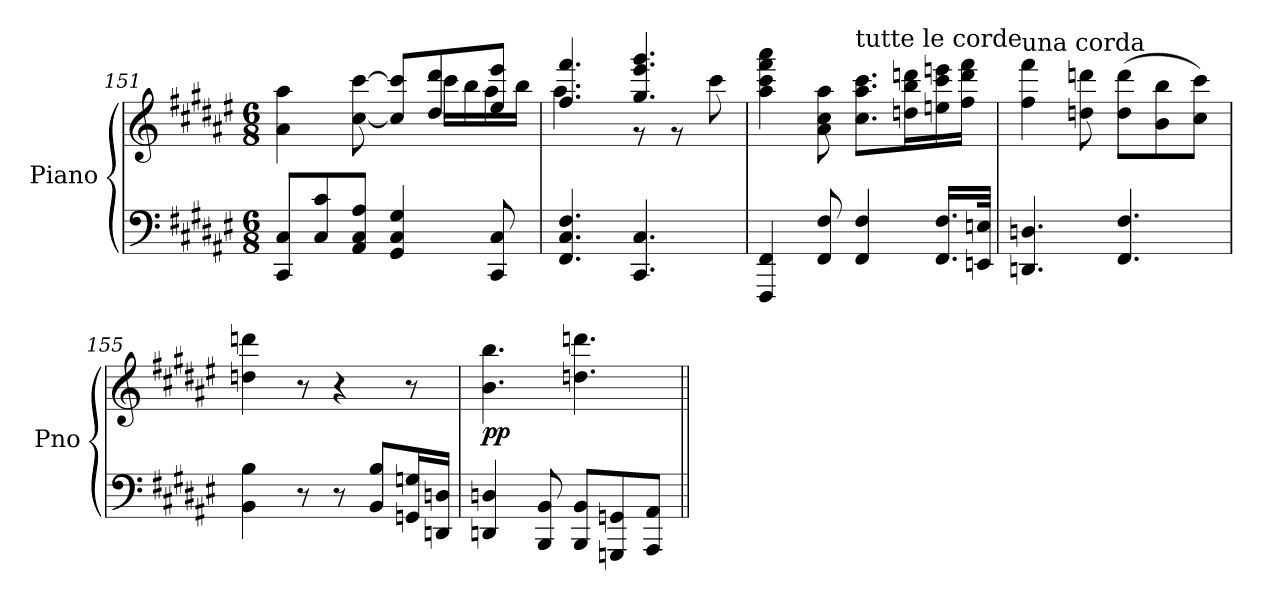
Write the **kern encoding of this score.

**kern	**kern	**dynam
*part1	*part1	*part1
*staff2	*staff1	*staff1/2
*I"Piano	*	*
*I'Pno	*	*
*clefF4	*clefG2	*
*k[f#c#g#d#a#e#]	*k[f#c#g#d#a#e#]	*
*F#:	*F#:	*
*M6/8	*M6/8	*
=151	=151	=151
*	*^	*
8CC#/ 8C#/L	4a#\ 4aa#\	2ryy	.
8C#/ 8c#/	.	.	.
8AA#/ 8C#/ 8A#/J	[8cc#\ [8ccc#\	.	.
4GG#/ 4C#/ 4G#/	8cc#/] 8ccc#/]L	.	.
.	8dd#/ 8ddd#/	16ccc#\LL	.
.	.	16bb\	.
8CC#/ 8C#/	8ee#/ 8eee#/J	16aa#\	.
.	.	16bb\JJ	.
=152	=152	=152	=152
4.FF#/ 4.C#/ 4.F#/	4.ff#/ 4.fff#/	4.aa#\	.
4.CC#/ 4.C#/	4.gg#/ 4.eee#/ 4.ggg#/	8rg	.
.	.	8rg	.
.	.	8ccc#\	.
*	*v	*v	*
!!LO:PB:g=z
=153	=153	=153
4FFF#/ 4FF#/	4aa#\ 4ccc#\ 4fff#\ 4aaa#\	.
8FF#/ 8F#/	8a#\ 8cc#\ 8aa#\	.
!	!LO:TX:a:t=tutte le corde	!
4FF#/ 4F#/	8.cc#\ 8.aa#\ 8.ccc#\L	.
.	16ddn\ 16bb\ 16dddn\L	.
16.FF#/ 16.F#/LL	16een\ 16ccc#\ 16eeen\	.
.	16ff#\ 16ddd\ 16fff#\JJ	.
32EEn/ 32En/JJk	.	.
=154	=154	=154
!	!LO:TX:a:t=una corda	!
4.DDn/ 4.Dn/	4ff#\ 4fff#\	.
.	8ddn\ 8dddn\	.
4.FF#/ 4.F#/	(>8dd\ 8ddd\L	.
.	8b\ 8bb\	.
.	8cc#\ 8ccc#\J)	.
=155	=155	=155
4BB\ 4B\	4ddn\ 4dddn\	.
8r	8r	.
8r	4r	.
8BB/ 8B/L	.	.
16GGn/ 16Gn/L	8r	.
16DDn/ 16Dn/JJ	.	.
=156	=156	=156
!	!	!LO:DY:b
4DDn/ 4Dn/	4.b\ 4.bb\	pp
8BBB/ 8BB/	.	.
8BBB/ 8BB/L	4.ddn\ 4.dddn\	.
8GGGn/ 8GGn/	.	.
8AAA#/ 8AA#/J	.	.
=||	=||	=||
*-	*-	*-
